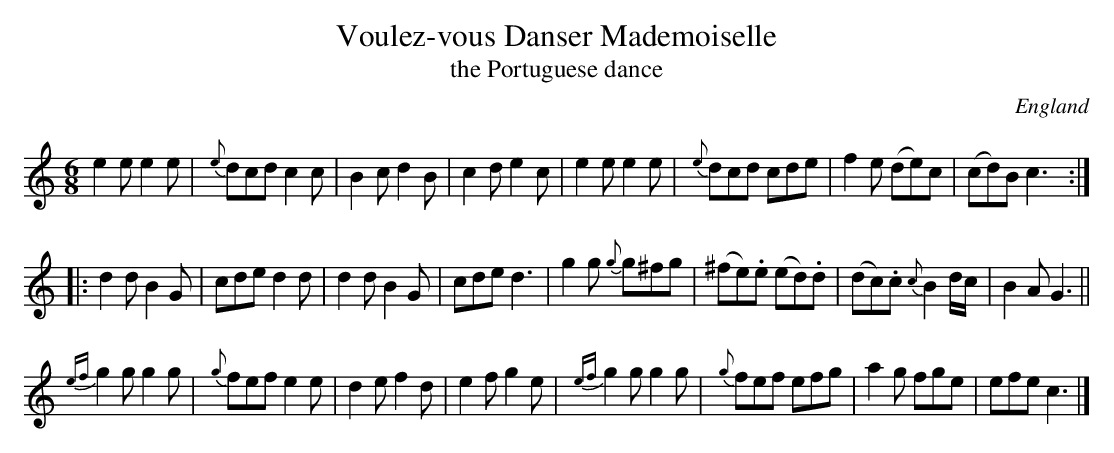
X:1
T:Voulez-vous Danser Mademoiselle
T:the Portuguese dance
L:1/8
M:6/8
O:England
K:C
e2e e2e | {e}dcd c2c | B2c d2B | c2d e2c |\
e2e e2e | {e}dcd cde | f2e (de)c | (cd)B c3 ::
d2d    B2G  |   cde    d2d   | d2d        B2G   | cde d3 |\
g2g {g}g^fg | (^fe).e (ed).d | (dc).c {c}B2d/c/ | B2A G3 ||
{ef}g2g g2g | {g}fef e2e | d2e f2d | e2f g2e |\
{ef}g2g g2g | {g}fef efg | a2g fge | efe c3 |]
